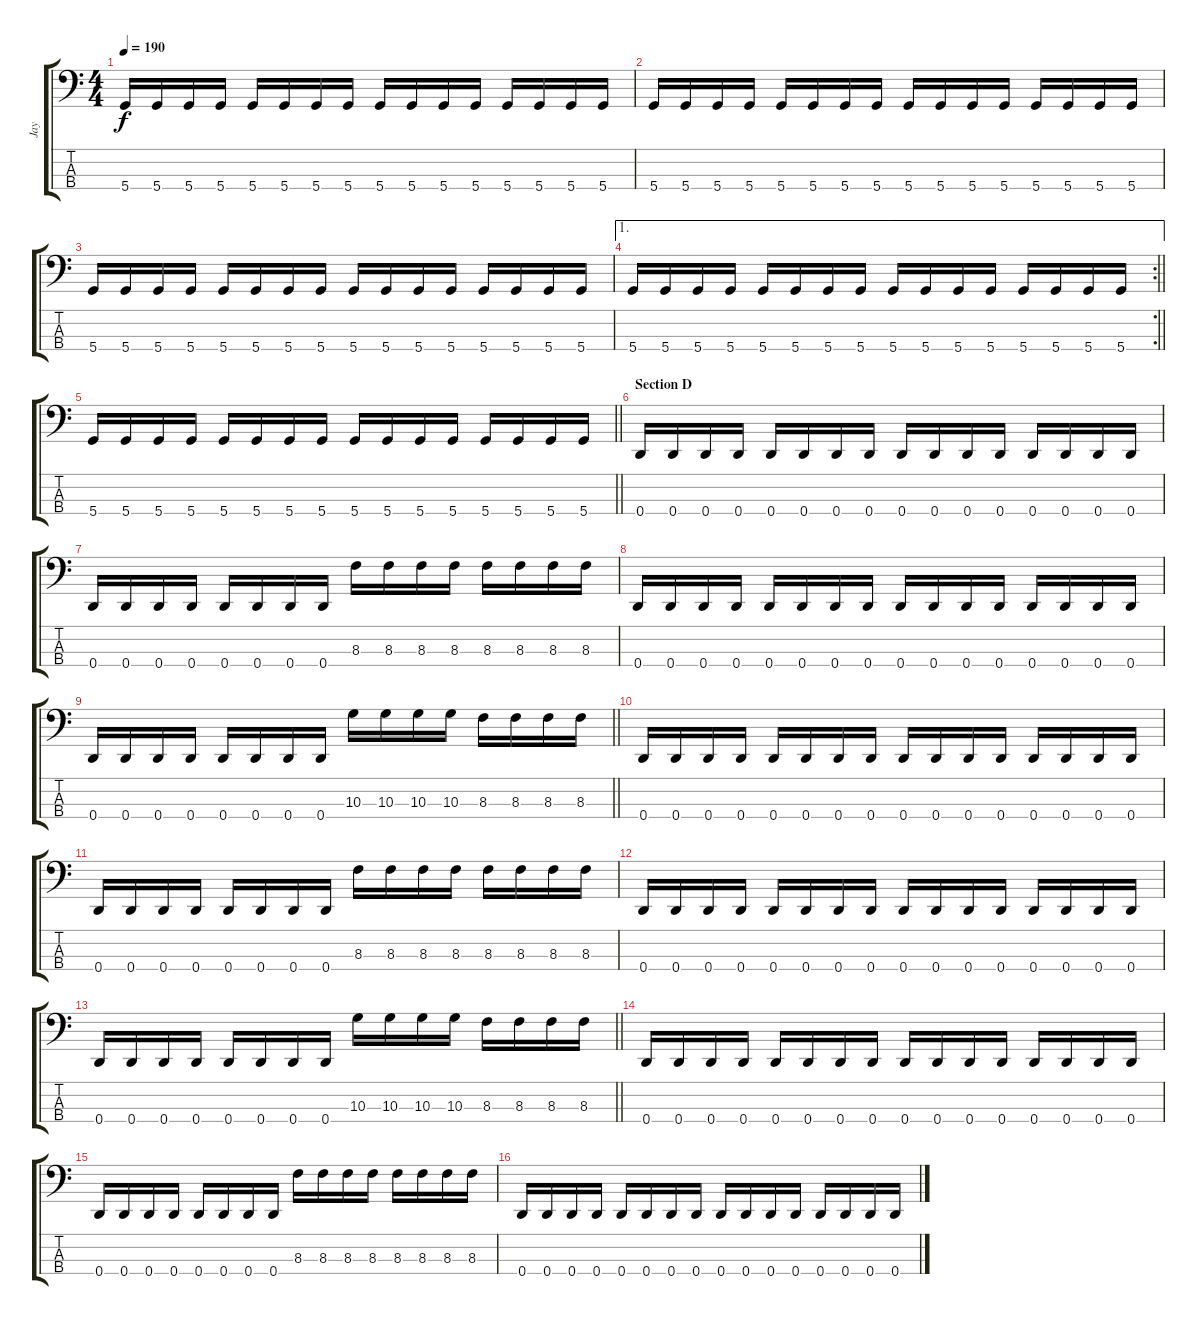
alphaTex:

\track ("Jay" "Jay") {instrument electricbasspick}
\staff {score tabs}
\tuning (G2 D2 A1 D1) {hide}
\ts (4 4)
\tempo 190
\clef f4
\ks c
5.4.16{dy f} 5.4.16 5.4.16 5.4.16 5.4.16 5.4.16 5.4.16 5.4.16 5.4.16 5.4.16 5.4.16 5.4.16 5.4.16 5.4.16 5.4.16 5.4.16 |
5.4.16 5.4.16 5.4.16 5.4.16 5.4.16 5.4.16 5.4.16 5.4.16 5.4.16 5.4.16 5.4.16 5.4.16 5.4.16 5.4.16 5.4.16 5.4.16 |
5.4.16 5.4.16 5.4.16 5.4.16 5.4.16 5.4.16 5.4.16 5.4.16 5.4.16 5.4.16 5.4.16 5.4.16 5.4.16 5.4.16 5.4.16 5.4.16 |
\ae 1
\rc 2
\barLineRight lightlight
5.4.16 5.4.16 5.4.16 5.4.16 5.4.16 5.4.16 5.4.16 5.4.16 5.4.16 5.4.16 5.4.16 5.4.16 5.4.16 5.4.16 5.4.16 5.4.16 |
\barLineRight lightlight
5.4.16 5.4.16 5.4.16 5.4.16 5.4.16 5.4.16 5.4.16 5.4.16 5.4.16 5.4.16 5.4.16 5.4.16 5.4.16 5.4.16 5.4.16 5.4.16 |
\section ("" "Section D")
0.4.16 0.4.16 0.4.16 0.4.16 0.4.16 0.4.16 0.4.16 0.4.16 0.4.16 0.4.16 0.4.16 0.4.16 0.4.16 0.4.16 0.4.16 0.4.16 |
0.4.16 0.4.16 0.4.16 0.4.16 0.4.16 0.4.16 0.4.16 0.4.16 8.3.16 8.3.16 8.3.16 8.3.16 8.3.16 8.3.16 8.3.16 8.3.16 |
0.4.16 0.4.16 0.4.16 0.4.16 0.4.16 0.4.16 0.4.16 0.4.16 0.4.16 0.4.16 0.4.16 0.4.16 0.4.16 0.4.16 0.4.16 0.4.16 |
\barLineRight lightlight
0.4.16 0.4.16 0.4.16 0.4.16 0.4.16 0.4.16 0.4.16 0.4.16 10.3.16 10.3.16 10.3.16 10.3.16 8.3.16 8.3.16 8.3.16 8.3.16 |
0.4.16 0.4.16 0.4.16 0.4.16 0.4.16 0.4.16 0.4.16 0.4.16 0.4.16 0.4.16 0.4.16 0.4.16 0.4.16 0.4.16 0.4.16 0.4.16 |
0.4.16 0.4.16 0.4.16 0.4.16 0.4.16 0.4.16 0.4.16 0.4.16 8.3.16 8.3.16 8.3.16 8.3.16 8.3.16 8.3.16 8.3.16 8.3.16 |
0.4.16 0.4.16 0.4.16 0.4.16 0.4.16 0.4.16 0.4.16 0.4.16 0.4.16 0.4.16 0.4.16 0.4.16 0.4.16 0.4.16 0.4.16 0.4.16 |
\barLineRight lightlight
0.4.16 0.4.16 0.4.16 0.4.16 0.4.16 0.4.16 0.4.16 0.4.16 10.3.16 10.3.16 10.3.16 10.3.16 8.3.16 8.3.16 8.3.16 8.3.16 |
0.4.16 0.4.16 0.4.16 0.4.16 0.4.16 0.4.16 0.4.16 0.4.16 0.4.16 0.4.16 0.4.16 0.4.16 0.4.16 0.4.16 0.4.16 0.4.16 |
0.4.16 0.4.16 0.4.16 0.4.16 0.4.16 0.4.16 0.4.16 0.4.16 8.3.16 8.3.16 8.3.16 8.3.16 8.3.16 8.3.16 8.3.16 8.3.16 |
0.4.16 0.4.16 0.4.16 0.4.16 0.4.16 0.4.16 0.4.16 0.4.16 0.4.16 0.4.16 0.4.16 0.4.16 0.4.16 0.4.16 0.4.16 0.4.16
